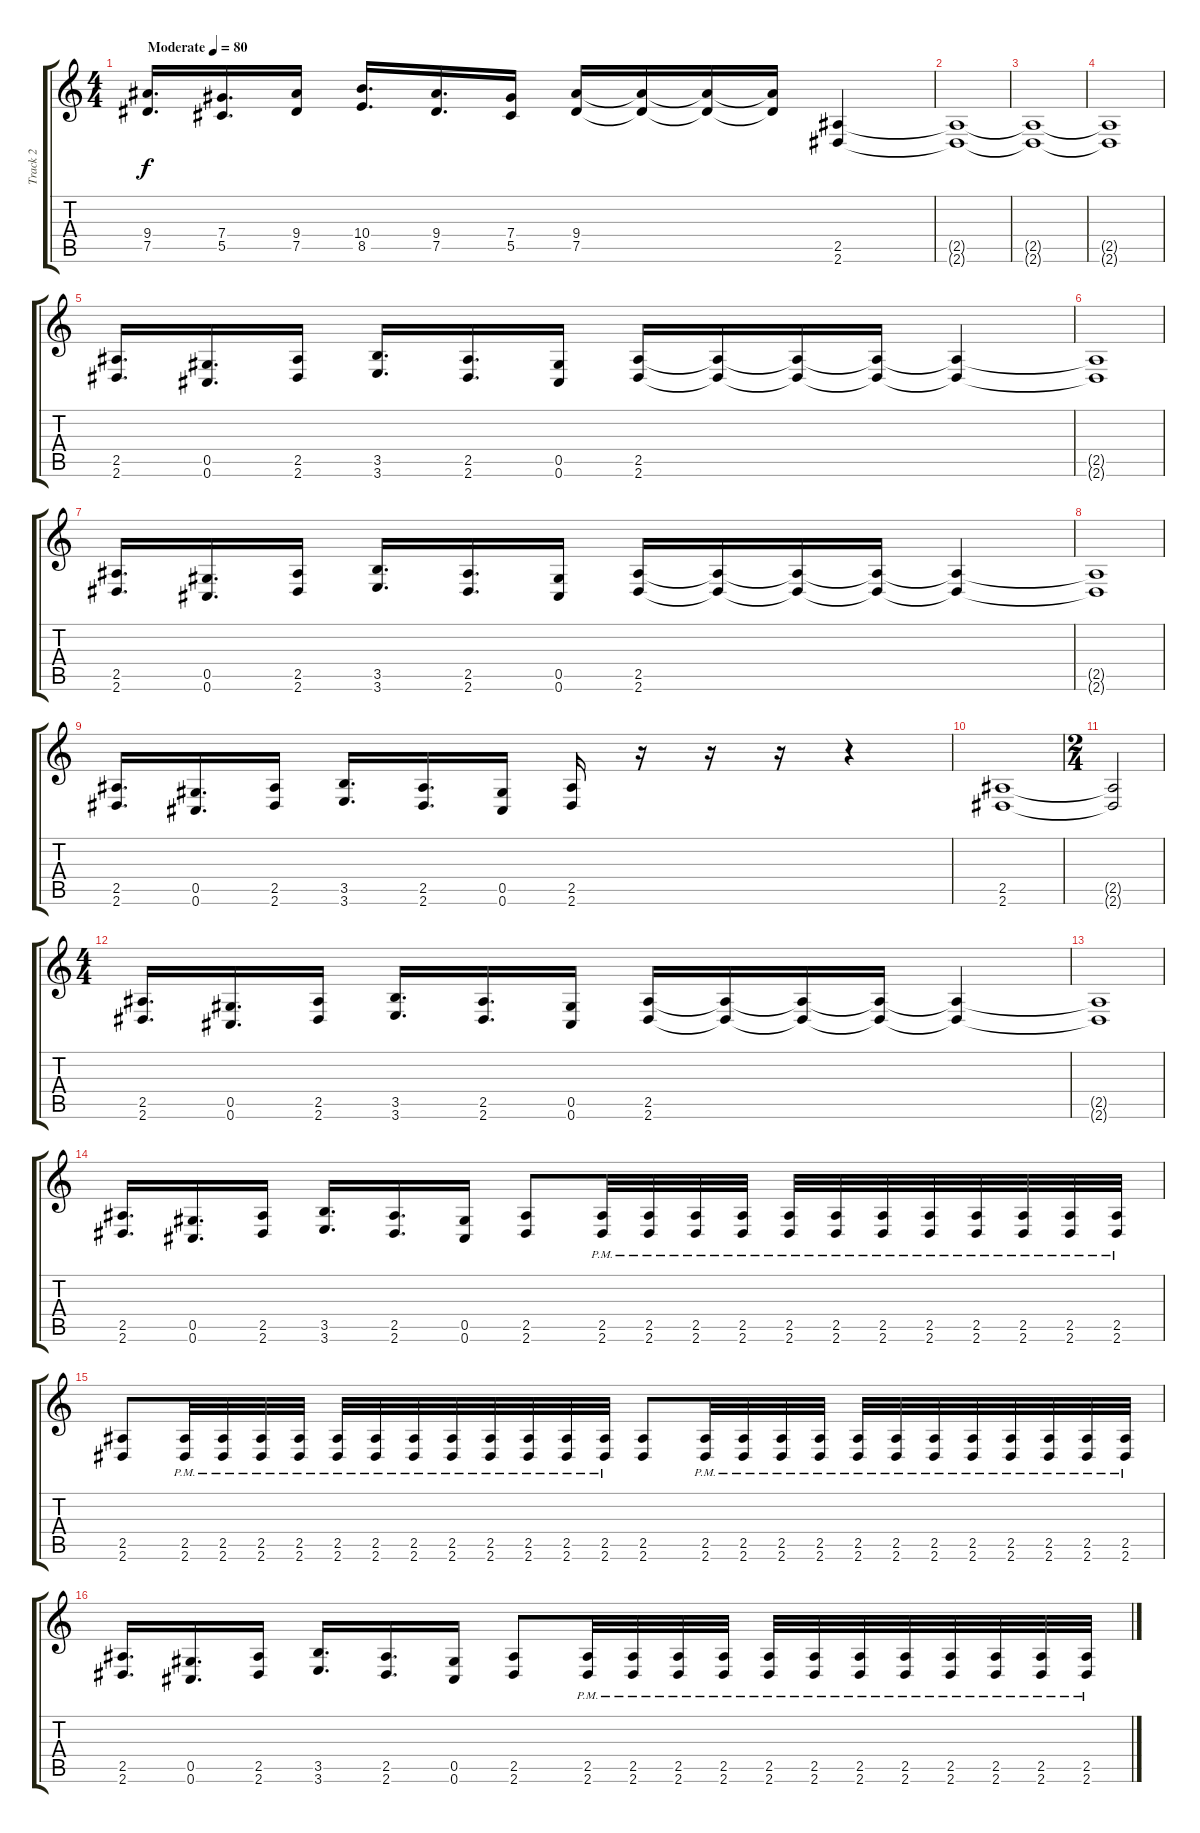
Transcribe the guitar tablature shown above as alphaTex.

\track ("Track 2" "Track 2") {instrument distortionguitar}
\staff {score tabs}
\tuning (Eb4 Bb3 Gb3 Db3 Ab2 Db2) {hide}
\ts (4 4)
\tempo (80 "Moderate")
\clef g2
\ks c
(9.4 7.5).16{d dy f instrument distortionguitar} (7.4 5.5).16{d} (9.4 7.5).16 (10.4 8.5).16{d} (9.4 7.5).16{d} (7.4 5.5).16 (9.4 7.5).16 (9.4{t} 7.5{t}).16 (9.4{t} 7.5{t}).16 (9.4{t} 7.5{t}).16 (2.5 2.6).4 |
(2.5{t} 2.6{t}).1 |
(2.5{t} 2.6{t}).1 |
(2.5{t} 2.6{t}).1 |
(2.5 2.6).16{d} (0.5 0.6).16{d} (2.5 2.6).16 (3.5 3.6).16{d} (2.5 2.6).16{d} (0.5 0.6).16 (2.5 2.6).16 (2.5{t} 2.6{t}).16 (2.5{t} 2.6{t}).16 (2.5{t} 2.6{t}).16 (2.5{t} 2.6{t}).4 |
(2.5{t} 2.6{t}).1 |
(2.5 2.6).16{d} (0.5 0.6).16{d} (2.5 2.6).16 (3.5 3.6).16{d} (2.5 2.6).16{d} (0.5 0.6).16 (2.5 2.6).16 (2.5{t} 2.6{t}).16 (2.5{t} 2.6{t}).16 (2.5{t} 2.6{t}).16 (2.5{t} 2.6{t}).4 |
(2.5{t} 2.6{t}).1 |
(2.5 2.6).16{d} (0.5 0.6).16{d} (2.5 2.6).16 (3.5 3.6).16{d} (2.5 2.6).16{d} (0.5 0.6).16 (2.5 2.6).16 r.16 r.16 r.16 r.4 |
(2.5 2.6).1 |
\ts (2 4)
(2.5{t} 2.6{t}).2 |
\ts (4 4)
(2.5 2.6).16{d} (0.5 0.6).16{d} (2.5 2.6).16 (3.5 3.6).16{d} (2.5 2.6).16{d} (0.5 0.6).16 (2.5 2.6).16 (2.5{t} 2.6{t}).16 (2.5{t} 2.6{t}).16 (2.5{t} 2.6{t}).16 (2.5{t} 2.6{t}).4 |
(2.5{t} 2.6{t}).1 |
(2.5 2.6).16{d} (0.5 0.6).16{d} (2.5 2.6).16 (3.5 3.6).16{d} (2.5 2.6).16{d} (0.5 0.6).16 (2.5 2.6).8 (2.5{pm} 2.6{pm}).32 (2.5{pm} 2.6{pm}).32 (2.5{pm} 2.6{pm}).32 (2.5{pm} 2.6{pm}).32 (2.5{pm} 2.6{pm}).32 (2.5{pm} 2.6{pm}).32 (2.5{pm} 2.6{pm}).32 (2.5{pm} 2.6{pm}).32 (2.5{pm} 2.6{pm}).32 (2.5{pm} 2.6{pm}).32 (2.5{pm} 2.6{pm}).32 (2.5{pm} 2.6{pm}).32 |
(2.5 2.6).8 (2.5{pm} 2.6{pm}).32 (2.5{pm} 2.6{pm}).32 (2.5{pm} 2.6{pm}).32 (2.5{pm} 2.6{pm}).32 (2.5{pm} 2.6{pm}).32 (2.5{pm} 2.6{pm}).32 (2.5{pm} 2.6{pm}).32 (2.5{pm} 2.6{pm}).32 (2.5{pm} 2.6{pm}).32 (2.5{pm} 2.6{pm}).32 (2.5{pm} 2.6{pm}).32 (2.5{pm} 2.6{pm}).32 (2.5 2.6).8 (2.5{pm} 2.6{pm}).32 (2.5{pm} 2.6{pm}).32 (2.5{pm} 2.6{pm}).32 (2.5{pm} 2.6{pm}).32 (2.5{pm} 2.6{pm}).32 (2.5{pm} 2.6{pm}).32 (2.5{pm} 2.6{pm}).32 (2.5{pm} 2.6{pm}).32 (2.5{pm} 2.6{pm}).32 (2.5{pm} 2.6{pm}).32 (2.5{pm} 2.6{pm}).32 (2.5{pm} 2.6{pm}).32 |
(2.5 2.6).16{d} (0.5 0.6).16{d} (2.5 2.6).16 (3.5 3.6).16{d} (2.5 2.6).16{d} (0.5 0.6).16 (2.5 2.6).8 (2.5{pm} 2.6{pm}).32 (2.5{pm} 2.6{pm}).32 (2.5{pm} 2.6{pm}).32 (2.5{pm} 2.6{pm}).32 (2.5{pm} 2.6{pm}).32 (2.5{pm} 2.6{pm}).32 (2.5{pm} 2.6{pm}).32 (2.5{pm} 2.6{pm}).32 (2.5{pm} 2.6{pm}).32 (2.5{pm} 2.6{pm}).32 (2.5{pm} 2.6{pm}).32 (2.5{pm} 2.6{pm}).32
